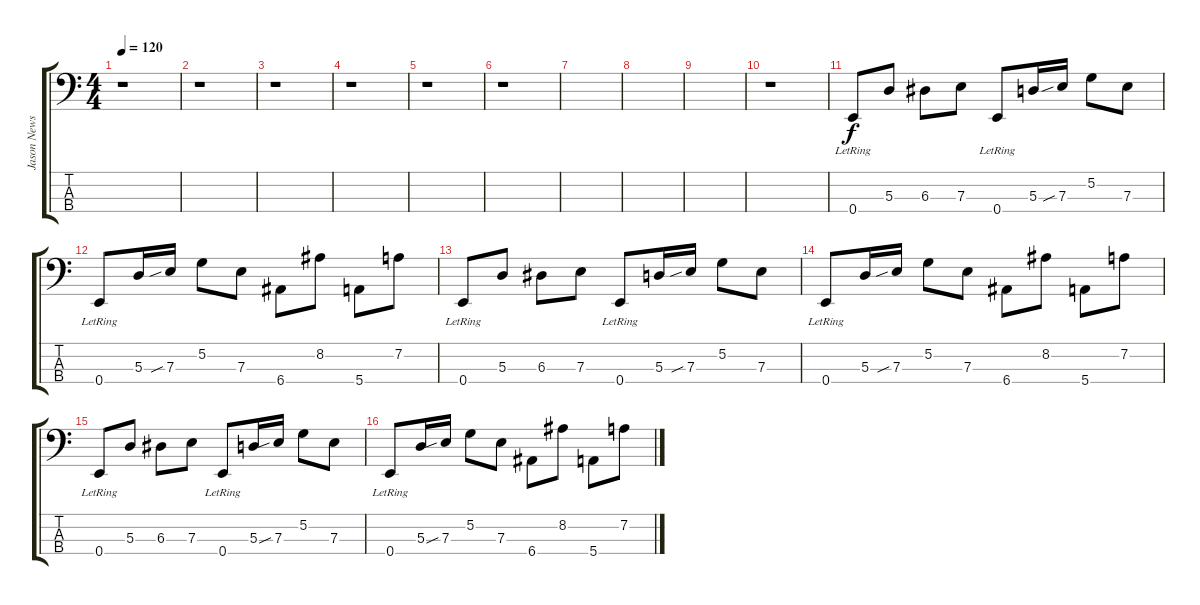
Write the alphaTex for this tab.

\track ("Jason Newstead" "Jason News") {instrument electricbasspick}
\staff {score tabs}
\tuning (G2 D2 A1 E1) {hide}
\ts (4 4)
\tempo 120
\clef f4
\ks c
r.1{dy f instrument electricbasspick} |
r.1 |
r.1 |
r.1 |
r.1 |
r.1 |
|
|
|
r.1 |
0.4{lr}.8 5.3.8 6.3.8 7.3.8 0.4{lr}.8 5.3.16 7.3{sib}.16 5.2.8 7.3.8 |
0.4{lr}.8 5.3.16 7.3{sib}.16 5.2.8 7.3.8 6.4.8 8.2.8 5.4.8 7.2.8 |
0.4{lr}.8 5.3.8 6.3.8 7.3.8 0.4{lr}.8 5.3.16 7.3{sib}.16 5.2.8 7.3.8 |
0.4{lr}.8 5.3.16 7.3{sib}.16 5.2.8 7.3.8 6.4.8 8.2.8 5.4.8 7.2.8 |
0.4{lr}.8 5.3.8 6.3.8 7.3.8 0.4{lr}.8 5.3.16 7.3{sib}.16 5.2.8 7.3.8 |
0.4{lr}.8 5.3.16 7.3{sib}.16 5.2.8 7.3.8 6.4.8 8.2.8 5.4.8 7.2.8
